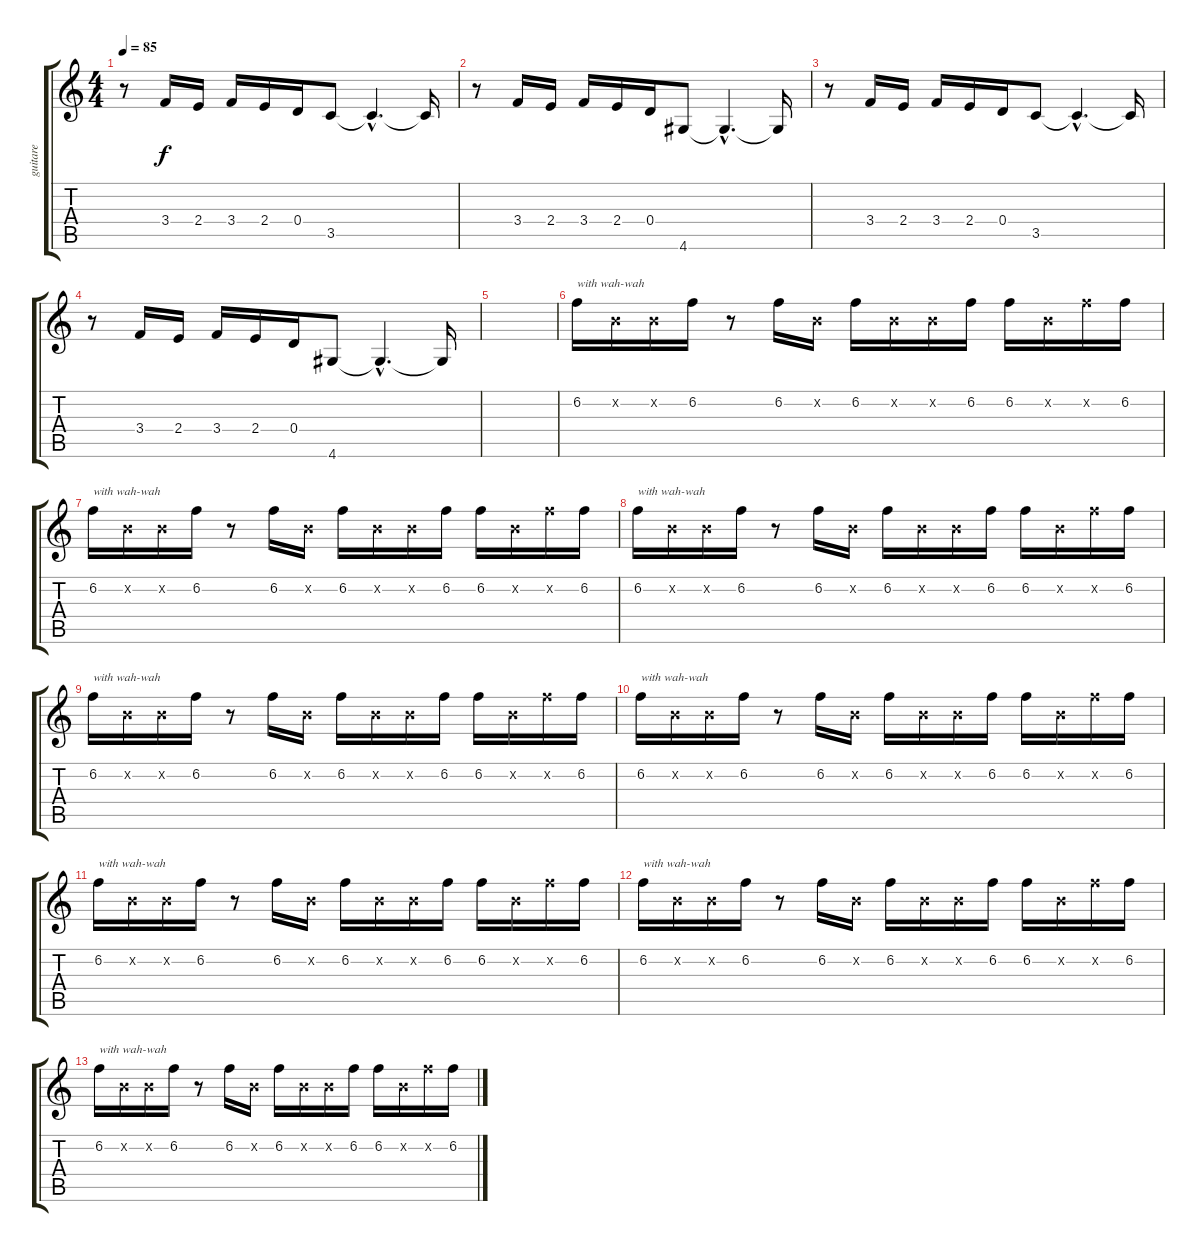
\track ("guitare" "guitare") {instrument distortionguitar}
\staff {score tabs}
\tuning (E4 B3 G3 D3 A2 E2) {hide}
\ts (4 4)
\tempo 85
\clef g2
\ks c
r.8{dy f} 3.4.16 2.4.16 3.4.16 2.4.16 0.4.16 3.5.8 3.5{hac t}.4{d} 3.5{t}.16 |
r.8 3.4.16 2.4.16 3.4.16 2.4.16 0.4.16 4.6.8 4.6{hac t}.4{d} 4.6{t}.16 |
r.8 3.4.16 2.4.16 3.4.16 2.4.16 0.4.16 3.5.8 3.5{hac t}.4{d} 3.5{t}.16 |
r.8 3.4.16 2.4.16 3.4.16 2.4.16 0.4.16 4.6.8 4.6{hac t}.4{d} 4.6{t}.16 |
|
6.2.16{txt "with wah-wah"} 0.2{x}.16 0.2{x}.16 6.2.16 r.8 6.2.16 0.2{x}.16 6.2.16 0.2{x}.16 0.2{x}.16 6.2.16 6.2.16 0.2{x}.16 6.2{x}.16 6.2.16 |
6.2.16{txt "with wah-wah"} 0.2{x}.16 0.2{x}.16 6.2.16 r.8 6.2.16 0.2{x}.16 6.2.16 0.2{x}.16 0.2{x}.16 6.2.16 6.2.16 0.2{x}.16 6.2{x}.16 6.2.16 |
6.2.16{txt "with wah-wah"} 0.2{x}.16 0.2{x}.16 6.2.16 r.8 6.2.16 0.2{x}.16 6.2.16 0.2{x}.16 0.2{x}.16 6.2.16 6.2.16 0.2{x}.16 6.2{x}.16 6.2.16 |
6.2.16{txt "with wah-wah"} 0.2{x}.16 0.2{x}.16 6.2.16 r.8 6.2.16 0.2{x}.16 6.2.16 0.2{x}.16 0.2{x}.16 6.2.16 6.2.16 0.2{x}.16 6.2{x}.16 6.2.16 |
6.2.16{txt "with wah-wah"} 0.2{x}.16 0.2{x}.16 6.2.16 r.8 6.2.16 0.2{x}.16 6.2.16 0.2{x}.16 0.2{x}.16 6.2.16 6.2.16 0.2{x}.16 6.2{x}.16 6.2.16 |
6.2.16{txt "with wah-wah"} 0.2{x}.16 0.2{x}.16 6.2.16 r.8 6.2.16 0.2{x}.16 6.2.16 0.2{x}.16 0.2{x}.16 6.2.16 6.2.16 0.2{x}.16 6.2{x}.16 6.2.16 |
6.2.16{txt "with wah-wah"} 0.2{x}.16 0.2{x}.16 6.2.16 r.8 6.2.16 0.2{x}.16 6.2.16 0.2{x}.16 0.2{x}.16 6.2.16 6.2.16 0.2{x}.16 6.2{x}.16 6.2.16 |
6.2.16{txt "with wah-wah"} 0.2{x}.16 0.2{x}.16 6.2.16 r.8 6.2.16 0.2{x}.16 6.2.16 0.2{x}.16 0.2{x}.16 6.2.16 6.2.16 0.2{x}.16 6.2{x}.16 6.2.16
